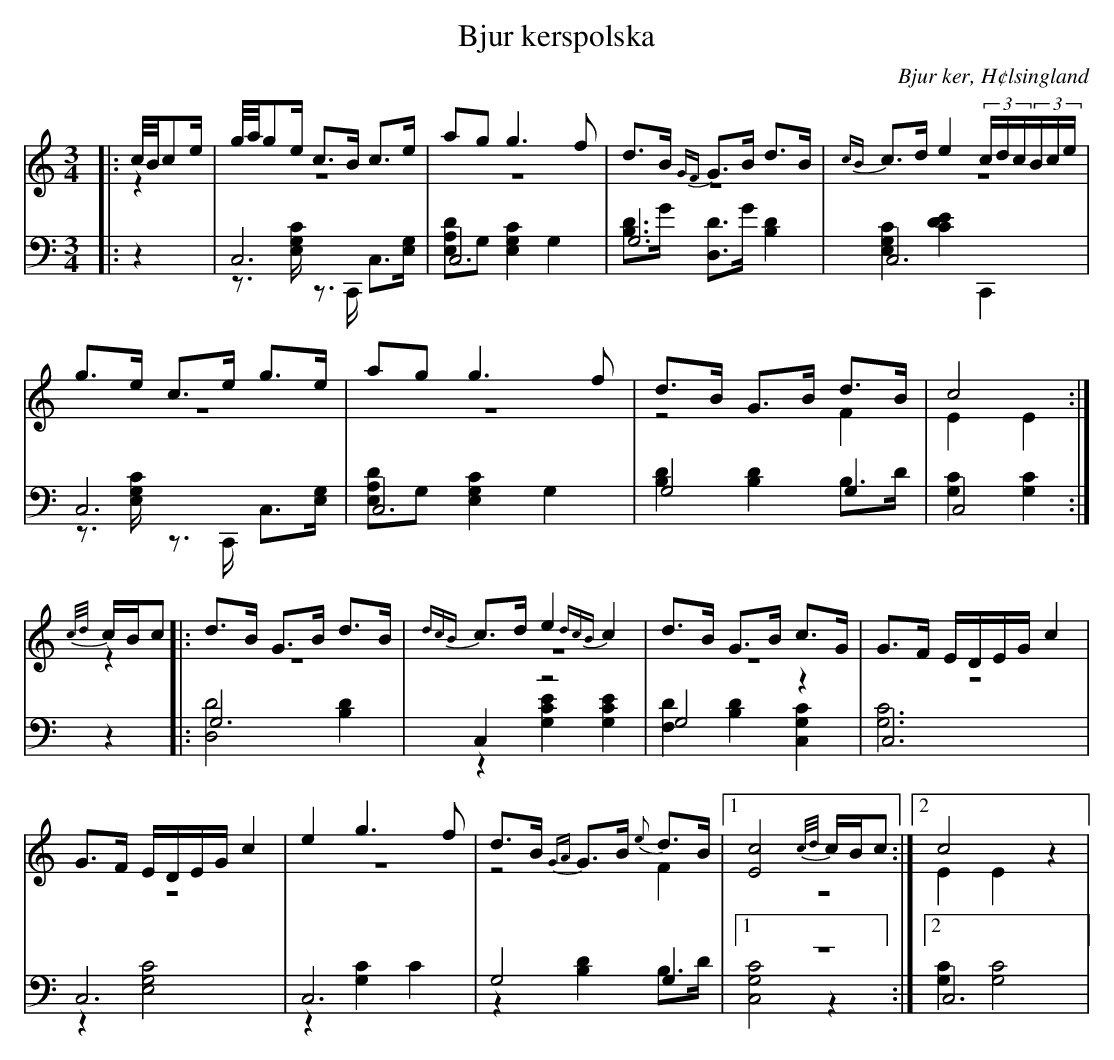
X:1
T: Bjur kerspolska
O: Bjur ker, H¢lsingland
M: 3/4
L: 1/8
K: C
V:1
V:2 merge
V:3
V:4 merge
V:1
|:c//B//ce/|g//a//ge/ c>B c>e|ag g3 f|d>B {GF}G>B d>B|{cB}c>d e2 (3c/d/c/(3B/c/e/|
g>e c>e g>e|ag g3 f|d>B G>B d>B|c4:|
{c/d/}c/B/c |:d>B G>B d>B|{dcB}c>d e2 {dcB}c2|d>B G>B c>G|G>F E/D/E/G/ c2|
G>F E/D/E/G/ c2|e2 g3 f|d>B {GA}G>B {e}d>B|1 [E4c4] {c/d/}c/B/c:|2 c4 z2|
V:2
|:z2|z6|z6|z6|z6|
z6|z6|z4 F2|E2 E2:|
z2|:z6|z6|z6|z6|
 z6|z6|z4 F2|1 z6:|2 E2 E2 z2|
V:3 clef=bass
|:z2|C,6|C,6|G,6|C,6|
C,6|C,6|G,4 G,2|C,4:|
z2|:G,6|C,2 z4|G,4 z2|C,6|
 C,6|C,6|G,4 G,2|1 z6:|2 C,6|
V:4 clef=bass
|:z2|z>[E,G,C] z>C,, C,>[E,G,]|[E,A,D]G, [E,2G,2C2] G,2|[B,D]>G [D,D]>G [B,2D2]|[E,2G,2C2] [D2E2C2] C,,2|
z>[E,G,C] z>C,, C,>[E,G,]|[E,A,D]G, [E,2G,2C2] G,2|[B,2D2] [B,2D2] B,>D|[G,2C2][G,2C2]:|
z2|:[D,4D4] [B,2D2]|z2 [G,2C2E2] [G,2C2E2]|[F,2D2][B,2D2] [C,2G,2C2]|[G,6C6]|
z2 [E,4G,4C4]|z2 [G,2C2] C2|z2 [B,2D2] B,>D|1 [C,4G,4C4] z2:|2 [G,2C2] [G,4C4]|
